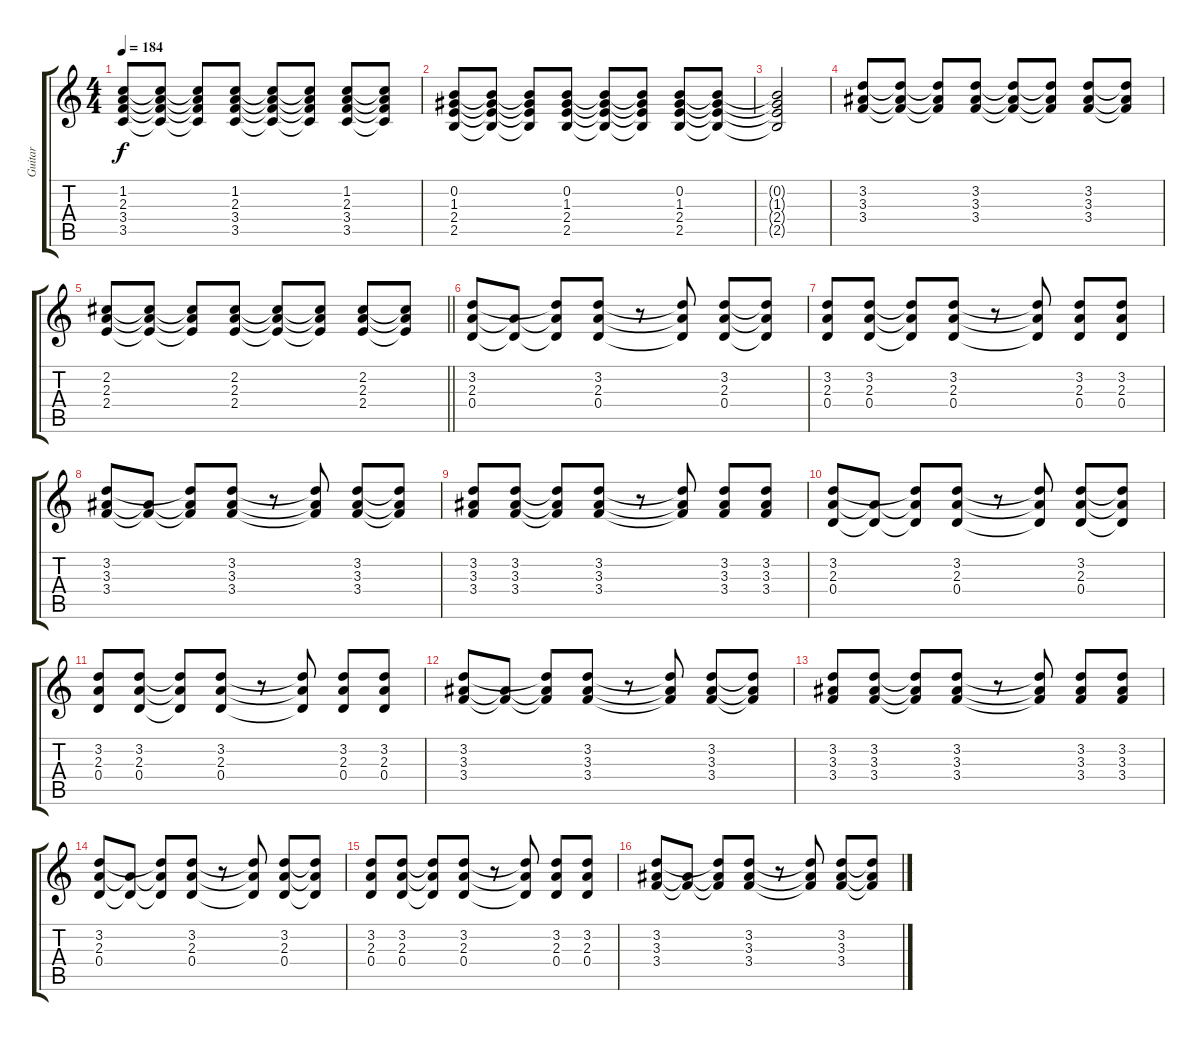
\track ("Guitar" "Guitar") {instrument electricguitarclean}
\staff {score tabs}
\tuning (E4 B3 G3 D3 A2 E2) {hide}
\ts (4 4)
\tempo 184
\clef g2
\ks c
(1.2 2.3 3.4 3.5).8{dy f} (1.2{t} 2.3{t} 3.4{t} 3.5{t}).8 (1.2{t} 2.3{t} 3.4{t} 3.5{t}).8 (1.2 2.3 3.4 3.5).8 (1.2{t} 2.3{t} 3.4{t} 3.5{t}).8 (1.2{t} 2.3{t} 3.4{t} 3.5{t}).8 (1.2 2.3 3.4 3.5).8 (1.2{t} 2.3{t} 3.4{t} 3.5{t}).8 |
(0.2 1.3 2.4 2.5).8 (0.2{t} 1.3{t} 2.4{t} 2.5{t}).8 (0.2{t} 1.3{t} 2.4{t} 2.5{t}).8 (0.2 1.3 2.4 2.5).8 (0.2{t} 1.3{t} 2.4{t} 2.5{t}).8 (0.2{t} 1.3{t} 2.4{t} 2.5{t}).8 (0.2 1.3 2.4 2.5).8 (0.2{t} 1.3{t} 2.4{t} 2.5{t}).8 |
(0.2{t} 1.3{t} 2.4{t} 2.5{t}).2 |
(3.2 3.3 3.4).8 (3.2{t} 3.3{t} 3.4{t}).8 (3.2{t} 3.3{t} 3.4{t}).8 (3.2 3.3 3.4).8 (3.2{t} 3.3{t} 3.4{t}).8 (3.2{t} 3.3{t} 3.4{t}).8 (3.2 3.3 3.4).8 (3.2{t} 3.3{t} 3.4{t}).8 |
\barLineRight lightlight
(2.2 2.3 2.4).8 (2.2{t} 2.3{t} 2.4{t}).8 (2.2{t} 2.3{t} 2.4{t}).8 (2.2 2.3 2.4).8 (2.2{t} 2.3{t} 2.4{t}).8 (2.2{t} 2.3{t} 2.4{t}).8 (2.2 2.3 2.4).8 (2.2{t} 2.3{t} 2.4{t}).8 |
(3.2 2.3 0.4).8 (2.3{t} 0.4{t}).8 (3.2{t} 2.3{t} 0.4{t}).8 (3.2 2.3 0.4).8 r.8 (3.2{t} 2.3{t} 0.4{t}).8 (3.2 2.3 0.4).8 (3.2{t} 2.3{t} 0.4{t}).8 |
(3.2 2.3 0.4).8 (3.2 2.3 0.4).8 (3.2{t} 2.3{t} 0.4{t}).8 (3.2 2.3 0.4).8 r.8 (3.2{t} 2.3{t} 0.4{t}).8 (3.2 2.3 0.4).8 (3.2 2.3 0.4).8 |
(3.2 3.3 3.4).8 (3.3{t} 3.4{t}).8 (3.2{t} 3.3{t} 3.4{t}).8 (3.2 3.3 3.4).8 r.8 (3.2{t} 3.3{t} 3.4{t}).8 (3.2 3.3 3.4).8 (3.2{t} 3.3{t} 3.4{t}).8 |
(3.2 3.3 3.4).8 (3.2 3.3 3.4).8 (3.2{t} 3.3{t} 3.4{t}).8 (3.2 3.3 3.4).8 r.8 (3.2{t} 3.3{t} 3.4{t}).8 (3.2 3.3 3.4).8 (3.2 3.3 3.4).8 |
(3.2 2.3 0.4).8 (2.3{t} 0.4{t}).8 (3.2{t} 2.3{t} 0.4{t}).8 (3.2 2.3 0.4).8 r.8 (3.2{t} 2.3{t} 0.4{t}).8 (3.2 2.3 0.4).8 (3.2{t} 2.3{t} 0.4{t}).8 |
(3.2 2.3 0.4).8 (3.2 2.3 0.4).8 (3.2{t} 2.3{t} 0.4{t}).8 (3.2 2.3 0.4).8 r.8 (3.2{t} 2.3{t} 0.4{t}).8 (3.2 2.3 0.4).8 (3.2 2.3 0.4).8 |
(3.2 3.3 3.4).8 (3.3{t} 3.4{t}).8 (3.2{t} 3.3{t} 3.4{t}).8 (3.2 3.3 3.4).8 r.8 (3.2{t} 3.3{t} 3.4{t}).8 (3.2 3.3 3.4).8 (3.2{t} 3.3{t} 3.4{t}).8 |
(3.2 3.3 3.4).8 (3.2 3.3 3.4).8 (3.2{t} 3.3{t} 3.4{t}).8 (3.2 3.3 3.4).8 r.8 (3.2{t} 3.3{t} 3.4{t}).8 (3.2 3.3 3.4).8 (3.2 3.3 3.4).8 |
(3.2 2.3 0.4).8 (2.3{t} 0.4{t}).8 (3.2{t} 2.3{t} 0.4{t}).8 (3.2 2.3 0.4).8 r.8 (3.2{t} 2.3{t} 0.4{t}).8 (3.2 2.3 0.4).8 (3.2{t} 2.3{t} 0.4{t}).8 |
(3.2 2.3 0.4).8 (3.2 2.3 0.4).8 (3.2{t} 2.3{t} 0.4{t}).8 (3.2 2.3 0.4).8 r.8 (3.2{t} 2.3{t} 0.4{t}).8 (3.2 2.3 0.4).8 (3.2 2.3 0.4).8 |
(3.2 3.3 3.4).8 (3.3{t} 3.4{t}).8 (3.2{t} 3.3{t} 3.4{t}).8 (3.2 3.3 3.4).8 r.8 (3.2{t} 3.3{t} 3.4{t}).8 (3.2 3.3 3.4).8 (3.2{t} 3.3{t} 3.4{t}).8
